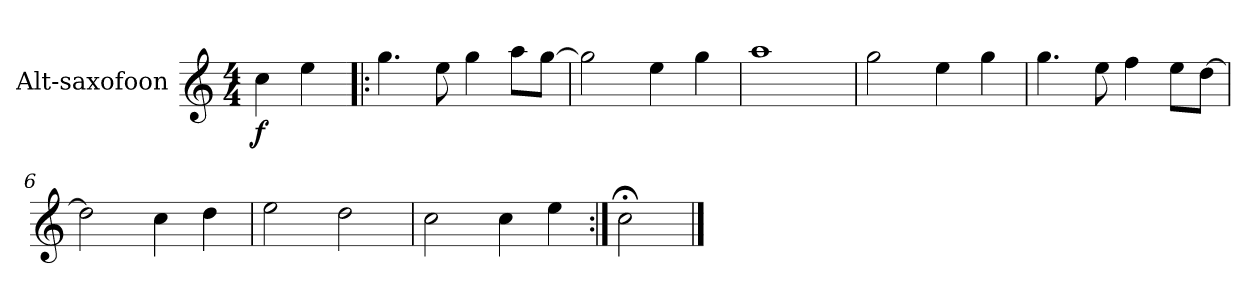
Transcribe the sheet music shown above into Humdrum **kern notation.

**kern	**dynam
*part1	*part1
*staff1	*staff1
*I"Alt-saxofoon	*
*I'A. Sax.	*
*clefG2	*
*ITrd5c9	*
*k[b-e-a-]	*
*M4/4	*
=	=
!	!LO:DY:b
4e-\	f
4g\	.
=1!|:	=1!|:
4.b-\	.
8g\	.
4b-\	.
8cc\L	.
[8b-\J	.
=2	=2
2b-\]	.
4g\	.
4b-\	.
=3	=3
1cc	.
=4	=4
2b-\	.
4g\	.
4b-\	.
!!LO:LB:g=z
=5	=5
4.b-\	.
8g\	.
4a-\	.
8g\L	.
[8f\J	.
=6	=6
2f\]	.
4e-\	.
4f\	.
=7	=7
2g\	.
2f\	.
=8	=8
2e-\	.
4e-\	.
4g\	.
=9:|!	=9:|!
2e-;<\	.
==	==
*-	*-
